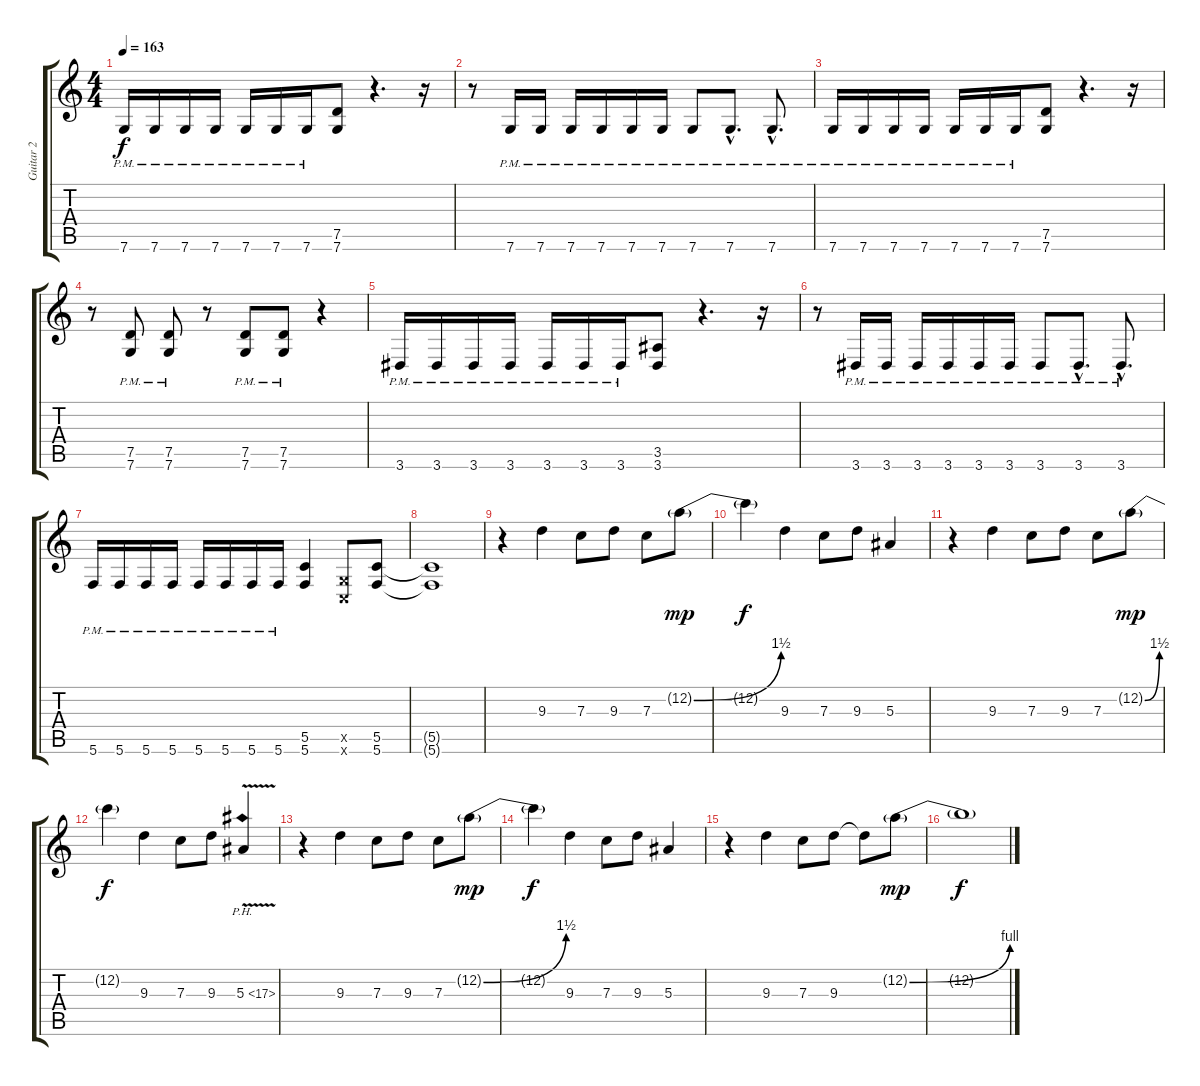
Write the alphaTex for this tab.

\track ("Guitar 2" "Guitar 2") {instrument distortionguitar}
\staff {score tabs}
\tuning (D4 A3 F3 C3 G2 C2) {hide}
\ts (4 4)
\tempo 163
\clef g2
\ks c
7.6{pm}.16{dy f} 7.6{pm}.16 7.6{pm}.16 7.6{pm}.16 7.6{pm}.16 7.6{pm}.16 7.6{pm}.16 (7.5 7.6).8 r.4{d} r.16 |
r.8 7.6{pm}.16 7.6{pm}.16 7.6{pm}.16 7.6{pm}.16 7.6{pm}.16 7.6{pm}.16 7.6{pm}.8 7.6{hac pm}.8{d} 7.6{hac pm}.8{d} |
7.6{pm}.16 7.6{pm}.16 7.6{pm}.16 7.6{pm}.16 7.6{pm}.16 7.6{pm}.16 7.6{pm}.16 (7.5 7.6).8 r.4{d} r.16 |
r.8 (7.5{pm} 7.6{pm}).8 (7.5{pm} 7.6{pm}).8 r.8 (7.5{pm} 7.6{pm}).8 (7.5{pm} 7.6{pm}).8 r.4 |
3.6{pm}.16 3.6{pm}.16 3.6{pm}.16 3.6{pm}.16 3.6{pm}.16 3.6{pm}.16 3.6{pm}.16 (3.5 3.6).8 r.4{d} r.16 |
r.8 3.6{pm}.16 3.6{pm}.16 3.6{pm}.16 3.6{pm}.16 3.6{pm}.16 3.6{pm}.16 3.6{pm}.8 3.6{hac pm}.8{d} 3.6{hac pm}.8{d} |
5.6{pm}.16 5.6{pm}.16 5.6{pm}.16 5.6{pm}.16 5.6{pm}.16 5.6{pm}.16 5.6{pm}.16 5.6{pm}.16 (5.5 5.6).4 (0.5{x} 0.6{x}).8 (5.5 5.6).8 |
(5.5{t} 5.6{t}).1 |
r.4 9.3.4 7.3.8 9.3.8 7.3.8 12.2{be (bend 0 0 60 6) g}.8{dy mp} |
12.2{t}.4{dy f} 9.3.4 7.3.8 9.3.8 5.3.4 |
r.4 9.3.4 7.3.8 9.3.8 7.3.8 12.2{be (bend 0 0 60 6) g}.8{dy mp} |
12.2{t}.4{dy f} 9.3.4 7.3.8 9.3.8 5.3{ph 12 v}.4 |
r.4 9.3.4 7.3.8 9.3.8 7.3.8 12.2{be (bend 0 0 60 6) g}.8{dy mp} |
12.2{t}.4{dy f} 9.3.4 7.3.8 9.3.8 5.3.4 |
r.4 9.3.4 7.3.8 9.3.8 9.3{t}.8 12.2{be (bend 0 0 60 4) g}.8{dy mp} |
12.2{t}.1{dy f}
